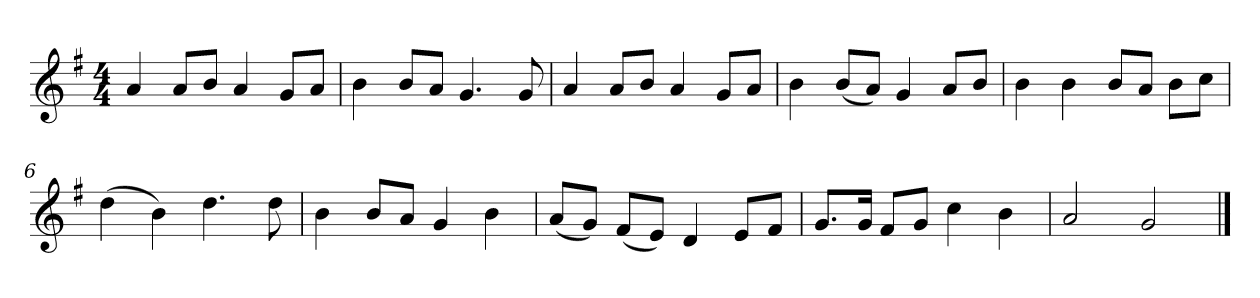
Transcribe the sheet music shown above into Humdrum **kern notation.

**kern
*part1
*staff1
*k[f#]
*M4/4
*MM120
=1
4a
8aL
8bJ
4a
8gL
8aJ
=2
4b
8bL
8aJ
4.g
8g
=3
4a
8aL
8bJ
4a
8gL
8aJ
=4
4b
(8bL
8aJ)
4g
8aL
8bJ
=5
4b
4b
8bL
8aJ
8bL
8ccJ
=6
(4dd
4b)
4.dd
8dd
=7
4b
8bL
8aJ
4g
4b
=8
(8aL
8gJ)
(8f#L
8eJ)
4d
8eL
8f#J
=9
8.gL
16gJk
8f#L
8gJ
4cc
4b
=10
2a
2g
==
*-
